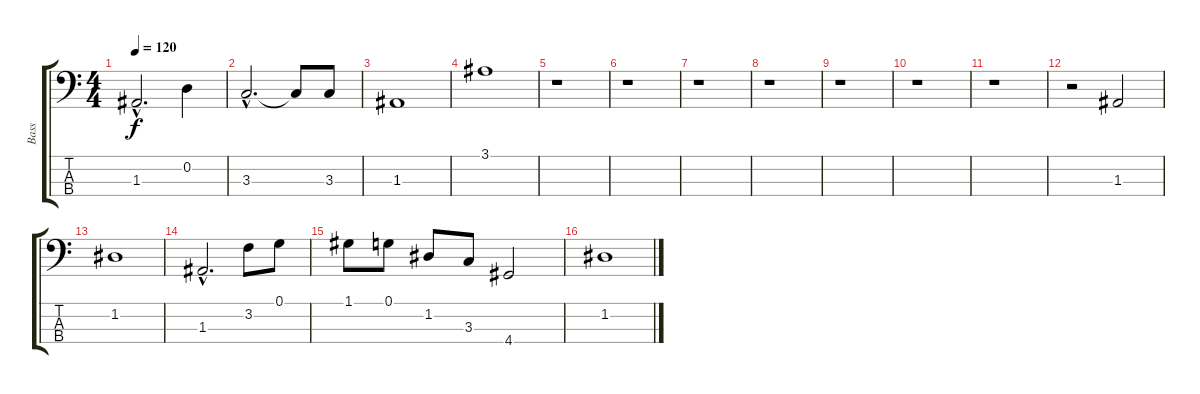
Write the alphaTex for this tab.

\track ("Bass" "Bass") {instrument electricbassfinger}
\staff {score tabs}
\tuning (G2 D2 A1 E1) {hide}
\ts (4 4)
\tempo 120
\clef f4
\ks c
1.3{hac}.2{d dy f} 0.2.4 |
3.3{hac}.2{d} 3.3{t}.8 3.3.8 |
1.3.1 |
3.1.1 |
r.1 |
r.1 |
r.1 |
r.1 |
r.1 |
r.1 |
r.1 |
r.2 1.3.2 |
1.2.1 |
1.3{hac}.2{d} 3.2.8 0.1.8 |
1.1.8 0.1.8 1.2.8 3.3.8 4.4.2 |
1.2.1
